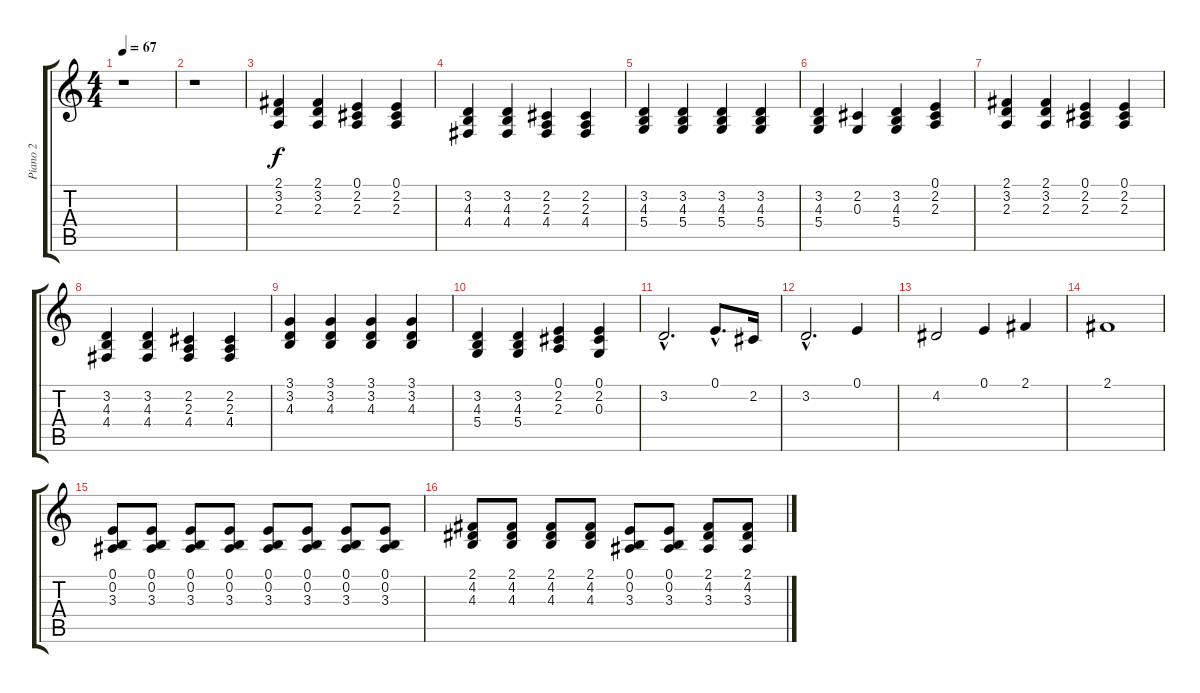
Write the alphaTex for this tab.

\track ("Piano 2" "Piano 2") {instrument acousticgrandpiano}
\staff {score tabs}
\tuning (E4 B3 G3 D3 A2 E2) {hide}
\ts (4 4)
\tempo 67
\clef g2
\ks c
r.1{dy f} |
r.1 |
(2.1 3.2 2.3).4 (2.1 3.2 2.3).4 (0.1 2.2 2.3).4 (0.1 2.2 2.3).4 |
(3.2 4.3 4.4).4 (3.2 4.3 4.4).4 (2.2 2.3 4.4).4 (2.2 2.3 4.4).4 |
(3.2 4.3 5.4).4 (3.2 4.3 5.4).4 (3.2 4.3 5.4).4 (3.2 4.3 5.4).4 |
(3.2 4.3 5.4).4 (2.2 0.3).4 (3.2 4.3 5.4).4 (0.1 2.2 2.3).4 |
(2.1 3.2 2.3).4 (2.1 3.2 2.3).4 (0.1 2.2 2.3).4 (0.1 2.2 2.3).4 |
(3.2 4.3 4.4).4 (3.2 4.3 4.4).4 (2.2 2.3 4.4).4 (2.2 2.3 4.4).4 |
(3.1 3.2 4.3).4 (3.1 3.2 4.3).4 (3.1 3.2 4.3).4 (3.1 3.2 4.3).4 |
(3.2 4.3 5.4).4 (3.2 4.3 5.4).4 (0.1 2.2 2.3).4 (0.1 2.2 0.3).4 |
3.2{hac}.2{d} 0.1{hac}.8{d} 2.2.16 |
3.2{hac}.2{d} 0.1.4 |
4.2.2 0.1.4 2.1.4 |
2.1.1 |
(0.1 0.2 3.3).8 (0.1 0.2 3.3).8 (0.1 0.2 3.3).8 (0.1 0.2 3.3).8 (0.1 0.2 3.3).8 (0.1 0.2 3.3).8 (0.1 0.2 3.3).8 (0.1 0.2 3.3).8 |
(2.1 4.2 4.3).8 (2.1 4.2 4.3).8 (2.1 4.2 4.3).8 (2.1 4.2 4.3).8 (0.1 0.2 3.3).8 (0.1 0.2 3.3).8 (2.1 4.2 3.3).8 (2.1 4.2 3.3).8
